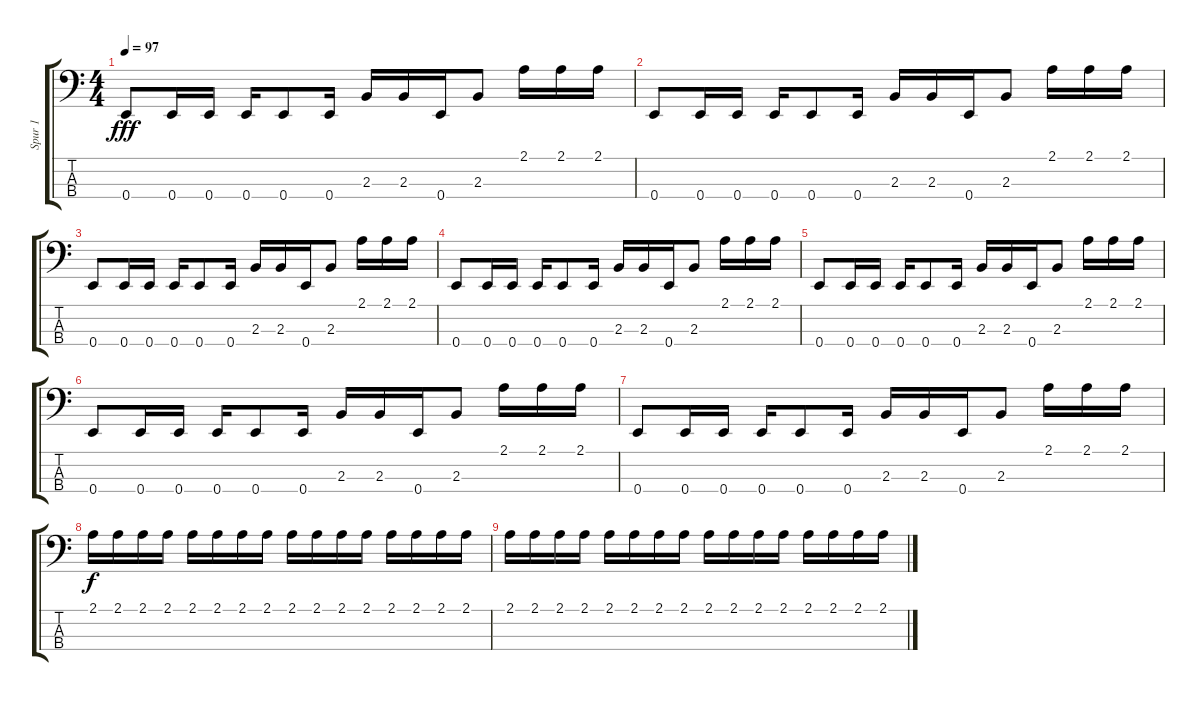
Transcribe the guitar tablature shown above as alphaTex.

\track ("Spur 1" "Spur 1") {instrument electricbasspick}
\staff {score tabs}
\tuning (G2 D2 A1 E1) {hide}
\ts (4 4)
\tempo 97
\clef f4
\ks c
0.4.8{dy fff} 0.4.16 0.4.16 0.4.16 0.4.8 0.4.16 2.3.16 2.3.16 0.4.16 2.3.8 2.1.16 2.1.16 2.1.16 |
0.4.8 0.4.16 0.4.16 0.4.16 0.4.8 0.4.16 2.3.16 2.3.16 0.4.16 2.3.8 2.1.16 2.1.16 2.1.16 |
0.4.8 0.4.16 0.4.16 0.4.16 0.4.8 0.4.16 2.3.16 2.3.16 0.4.16 2.3.8 2.1.16 2.1.16 2.1.16 |
0.4.8 0.4.16 0.4.16 0.4.16 0.4.8 0.4.16 2.3.16 2.3.16 0.4.16 2.3.8 2.1.16 2.1.16 2.1.16 |
0.4.8 0.4.16 0.4.16 0.4.16 0.4.8 0.4.16 2.3.16 2.3.16 0.4.16 2.3.8 2.1.16 2.1.16 2.1.16 |
0.4.8 0.4.16 0.4.16 0.4.16 0.4.8 0.4.16 2.3.16 2.3.16 0.4.16 2.3.8 2.1.16 2.1.16 2.1.16 |
0.4.8 0.4.16 0.4.16 0.4.16 0.4.8 0.4.16 2.3.16 2.3.16 0.4.16 2.3.8 2.1.16 2.1.16 2.1.16 |
2.1.16{dy f} 2.1.16 2.1.16 2.1.16 2.1.16 2.1.16 2.1.16 2.1.16 2.1.16 2.1.16 2.1.16 2.1.16 2.1.16 2.1.16 2.1.16 2.1.16 |
2.1.16 2.1.16 2.1.16 2.1.16 2.1.16 2.1.16 2.1.16 2.1.16 2.1.16 2.1.16 2.1.16 2.1.16 2.1.16 2.1.16 2.1.16 2.1.16
